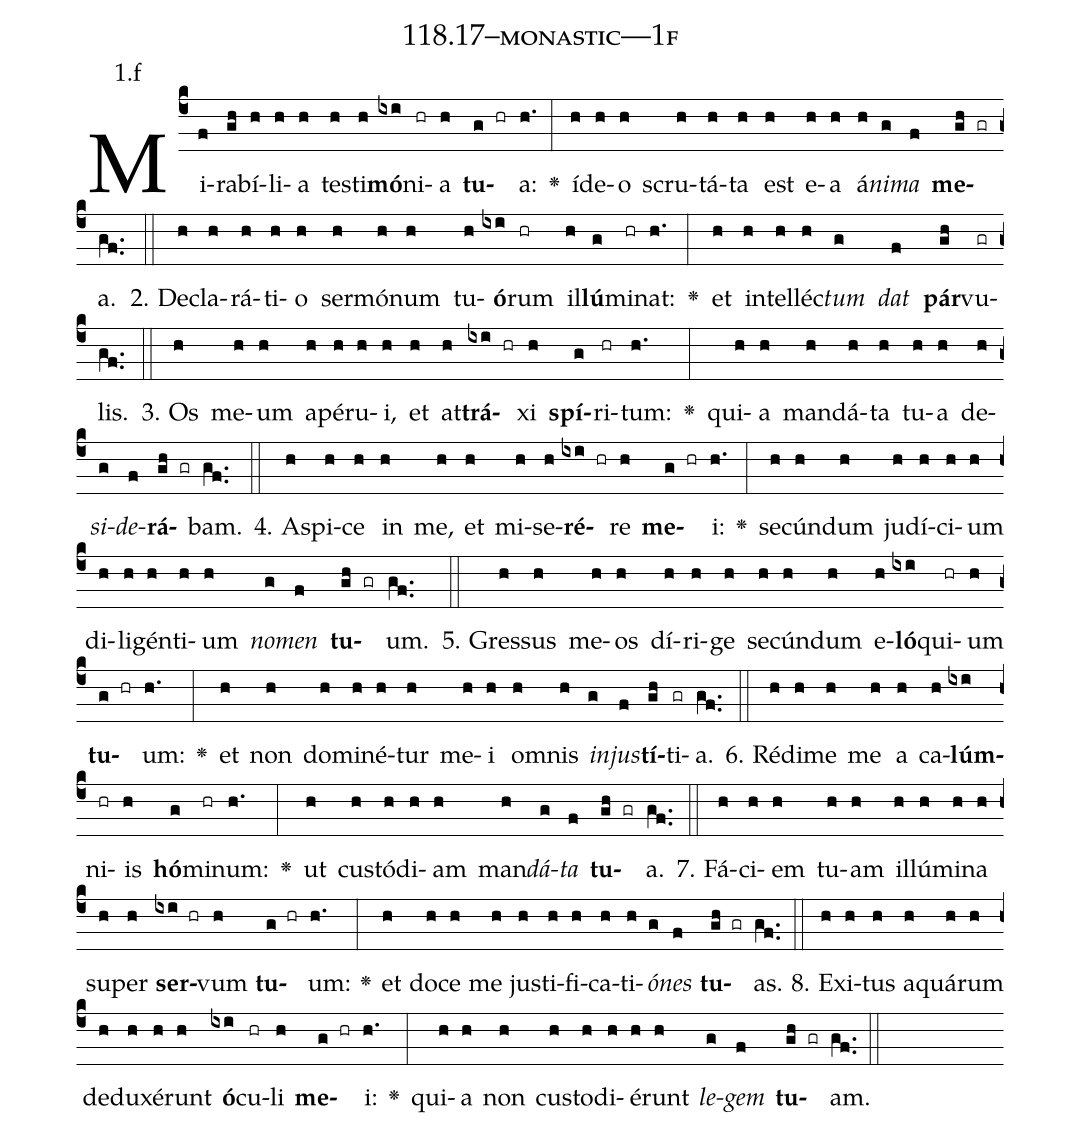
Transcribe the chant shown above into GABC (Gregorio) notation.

name: 118.17--monastic---1f;
annotation: 1.f;
%%
(c4)Mi(f)ra(gh)bí(h)li(h)a(h) tes(h)ti(h)<b>mó</b>(ixi)ni(hr)a(h) <b>tu</b>(g hr)a:(h.) <v>\greheightstar</v>(:) íd(h)e(h)o(h) scru(h)tá(h)ta(h) est(h) e(h)a(h) á(h)<i>ni</i>(g)<i>ma</i>(f) <b>me</b>(gh gr)a.(gf..) (::)
2. De(h)cla(h)rá(h)ti(h)o(h) ser(h)mó(h)num(h) tu(h)<b>ó</b>(ixi)rum(hr) il(h)<b>lú</b>(g)mi(hr)nat:(h.) <v>\greheightstar</v>(:) et(h) in(h)tel(h)léc(h)<i>tum</i>(g) <i>dat</i>(f) <b>pár</b>(gh)vu(gr)lis.(gf..) (::)
3. Os(h) me(h)um(h) a(h)pé(h)ru(h)i,(h) et(h) at(h)<b>trá</b>(ixi hr)xi(h) <b>spí</b>(g)ri(hr)tum:(h.) <v>\greheightstar</v>(:) qui(h)a(h) man(h)dá(h)ta(h) tu(h)a(h) de(h)<i>si</i>(g)<i>de</i>(f)<b>rá</b>(gh gr)bam.(gf..) (::)
4. A(h)spi(h)ce(h) in(h) me,(h) et(h) mi(h)se(h)<b>ré</b>(ixi hr)re(h) <b>me</b>(g hr)i:(h.) <v>\greheightstar</v>(:) se(h)cún(h)dum(h) ju(h)dí(h)ci(h)um(h) di(h)li(h)gén(h)ti(h)um(h) <i>no</i>(g)<i>men</i>(f) <b>tu</b>(gh gr)um.(gf..) (::)
5. Gres(h)sus(h) me(h)os(h) dí(h)ri(h)ge(h) se(h)cún(h)dum(h) e(h)<b>ló</b>(ixi)qui(hr)um(h) <b>tu</b>(g hr)um:(h.) <v>\greheightstar</v>(:) et(h) non(h) do(h)mi(h)né(h)tur(h) me(h)i(h) om(h)nis(h) <i>in</i>(g)<i>jus</i>(f)<b>tí</b>(gh)ti(gr)a.(gf..) (::)
6. Réd(h)i(h)me(h) me(h) a(h) ca(h)<b>lúm</b>(ixi)ni(hr)is(h) <b>hó</b>(g)mi(hr)num:(h.) <v>\greheightstar</v>(:) ut(h) cus(h)tó(h)di(h)am(h) man(h)<i>dá</i>(g)<i>ta</i>(f) <b>tu</b>(gh gr)a.(gf..) (::)
7. Fá(h)ci(h)em(h) tu(h)am(h) il(h)lú(h)mi(h)na(h) su(h)per(h) <b>ser</b>(ixi hr)vum(h) <b>tu</b>(g hr)um:(h.) <v>\greheightstar</v>(:) et(h) do(h)ce(h) me(h) jus(h)ti(h)fi(h)ca(h)ti(h)<i>ó</i>(g)<i>nes</i>(f) <b>tu</b>(gh gr)as.(gf..) (::)
8. Ex(h)i(h)tus(h) a(h)quá(h)rum(h) de(h)du(h)xé(h)runt(h) <b>ó</b>(ixi)cu(hr)li(h) <b>me</b>(g hr)i:(h.) <v>\greheightstar</v>(:) qui(h)a(h) non(h) cus(h)to(h)di(h)é(h)runt(h) <i>le</i>(g)<i>gem</i>(f) <b>tu</b>(gh gr)am.(gf..) (::)
